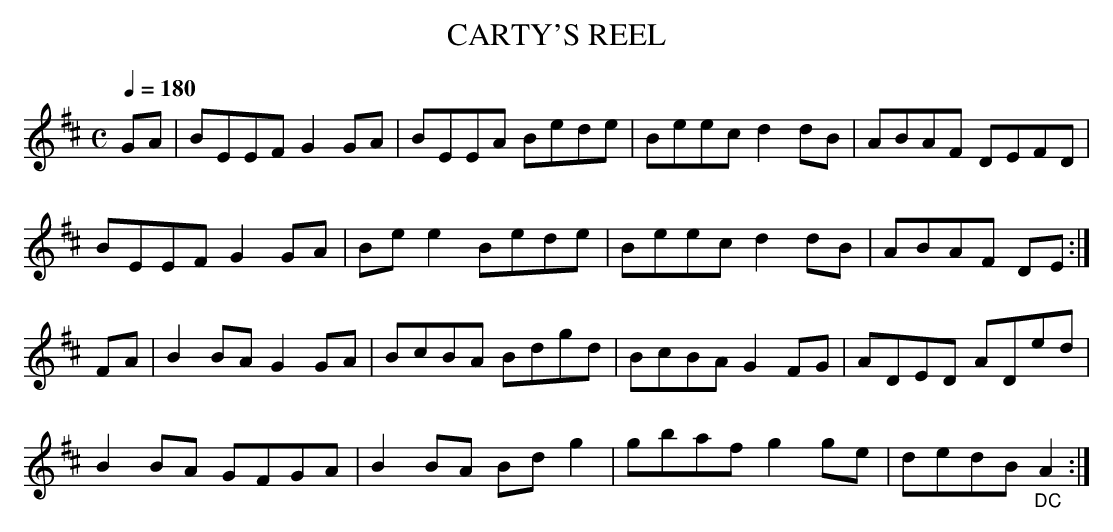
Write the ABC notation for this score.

X:1
T:CARTY'S REEL
L:1/8
M:C
Q:1/4=180
K:E dorian
GA|BEEF G2GA|BEEA Bede|Beec d2dB|ABAF DEFD|
BEEF G2GA|Bee2 Bede|Beec d2dB|ABAF DE:|
FA|B2BA G2GA|BcBA Bdgd|BcBA G2FG|ADED ADed|
B2BA GFGA|B2BA Bdg2|gbaf g2ge|dedB "_DC"A2:|
